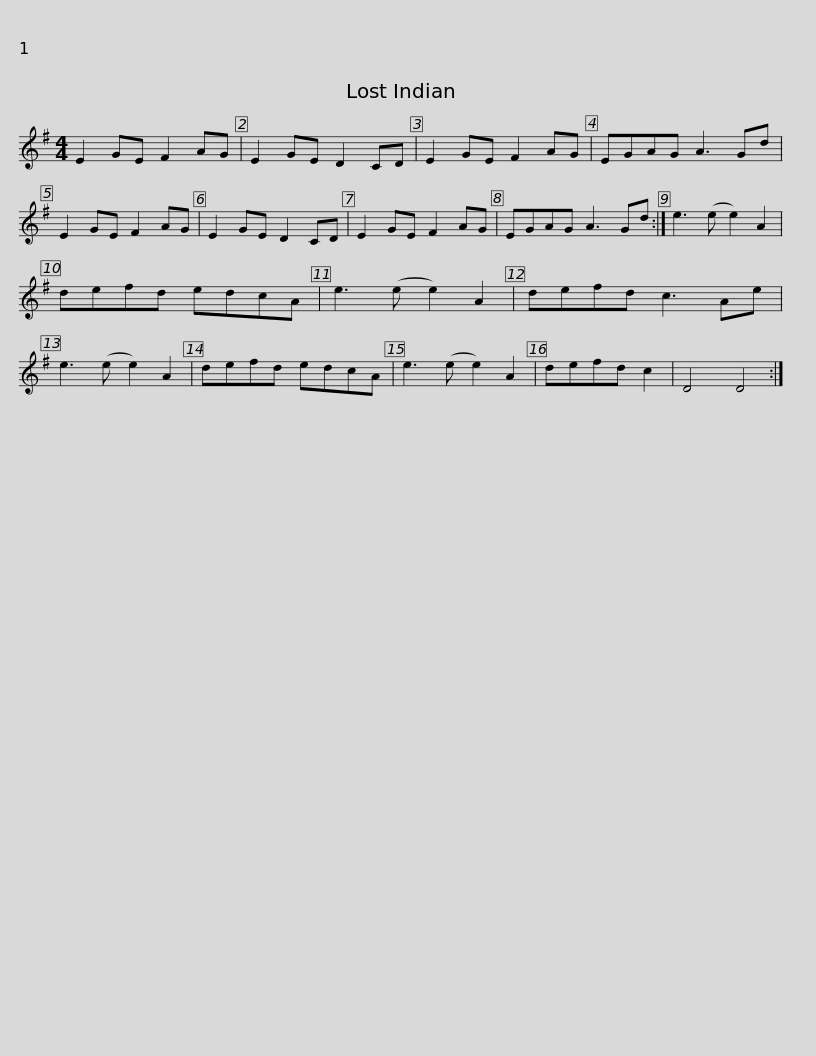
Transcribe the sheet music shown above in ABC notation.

X:1
L:1/8
M:4/4
I:linebreak $
K:G
V:1 treble
V:1
 E2 GE F2 AG | E2 GE D2 CD | E2 GE F2 AG | EGAG A3 Gd | E2 GE F2 AG | %5
 E2 GE D2 CD | E2 GE F2 AG |$ EGAG A3 Gd :| e3 (e e2) A2 | defd edcA | %10
 e3 (e e2) A2 | defd c3 Ae | e3 (e e2) A2 | defd edcA |$ e3 (e e2) A2 | %15
 defd c2 | D4 D4 :| %17
